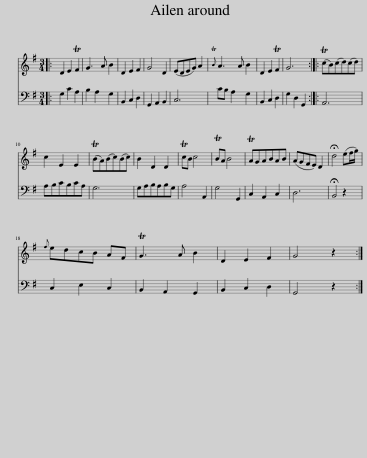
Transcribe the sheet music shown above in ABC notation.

X:1
%%score 1 2
L:1/8
M:3/4
I:linebreak $
K:G
V:1 treble
V:2 bass
V:1
|: D2 E2 TF2 | G3 A B2 | D2 E2 F2 | G4 D2 | (EDEG) A2 | %5
{TB} A3 A B2 | D2 E2 TF2 | G6 :: (TcB)(cd)(cd) |$ c2 E2 E2 | %10
 (TBA)(Bc)(Bc) | B2 D2 D2 | TcB c4 | TBA B4 | TAGABAB | %15
 (AGFE) D2 | !fermata!d4 (ef/g/) |${f} edcB AF | TG3 A B2 | D2 E2 F2 | %20
 G4 z2 :| %21
V:2
|: G,2 C2 A,2 | B,2 A,2 G,2 | B,,2 C,2 D,2 | G,,2 A,,2 B,,2 | C,6 | %5
 CB, A,2 G,2 | B,,2 C,2 D,2 | G,2 D,2 G,,2 :: A,,6 |$ A,B,CB,CA, | %10
 G,6 | G,A,B,A,B,G, | A,4 A,,2 | G,4 G,,2 | C,2 A,,2 C,2 | %15
 D,6 | !fermata!B,,4 z2 |$ C,2 E,2 C,2 | B,,2 A,,2 G,,2 | B,,2 C,2 D,2 | %20
 G,,4 z2 :| %21
